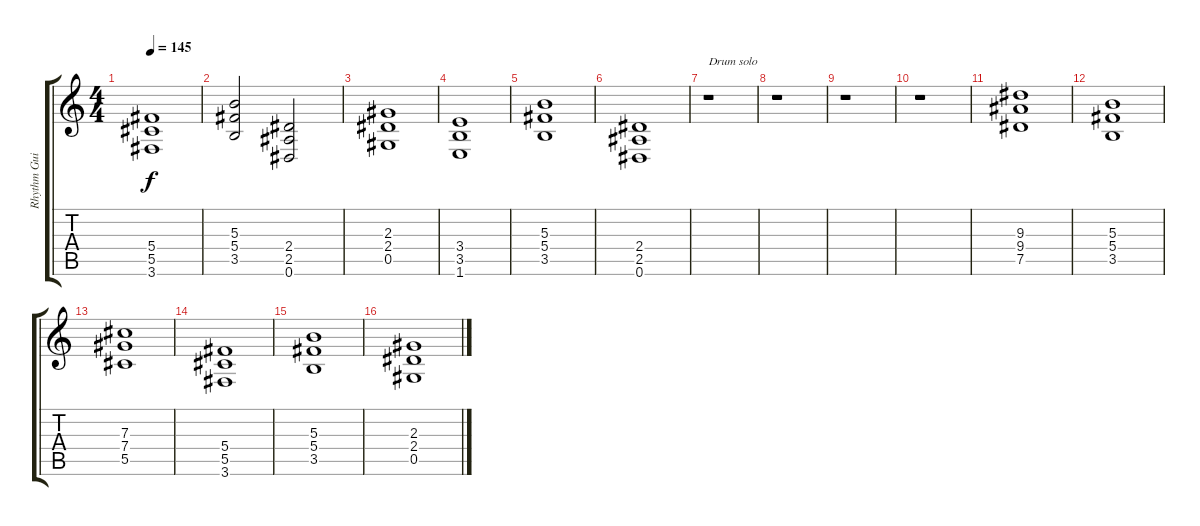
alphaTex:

\track ("Rhythm Guitar" "Rhythm Gui") {instrument distortionguitar}
\staff {score tabs}
\tuning (Eb4 Bb3 Gb3 Db3 Ab2 Eb2) {hide}
\ts (4 4)
\tempo 145
\clef g2
\ks c
(5.4 5.5 3.6).1{dy f} |
(5.3 5.4 3.5).2 (2.4 2.5 0.6).2 |
(2.3 2.4 0.5).1 |
(3.4 3.5 1.6).1 |
(5.3 5.4 3.5).1 |
(2.4 2.5 0.6).1 |
r.1{txt "Drum solo"} |
r.1 |
r.1 |
r.1 |
(9.3 9.4 7.5).1 |
(5.3 5.4 3.5).1 |
(7.3 7.4 5.5).1 |
(5.4 5.5 3.6).1 |
(5.3 5.4 3.5).1 |
(2.3 2.4 0.5).1
